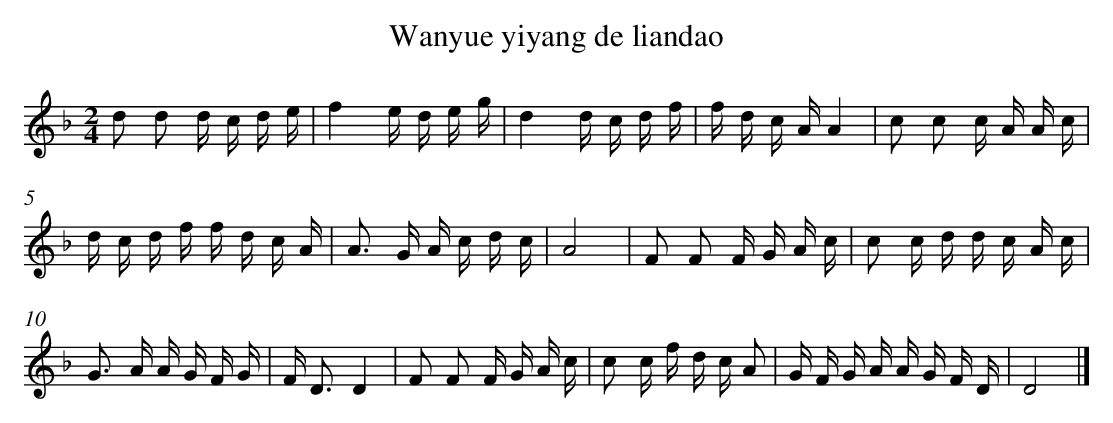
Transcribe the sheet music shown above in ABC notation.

X:1
T: Wanyue yiyang de liandao
L: 1/16
M: 2/4
K: F
d2 d2 d c d e [I:setbarnb 1]|
f4e d e g |
d4d c d f |
f d c AA4 |
c2 c2 c A A c |
d c d f f d c A |
A2> G2 A c d c |
A8 |
F2 F2 F G A c |
c2 c d d c A c |
G2> A2 A G F G |
F2< D2D4 |
F2 F2 F G A c |
c2 c f d c A2 |
G F G A A G F D |
D8 |]
